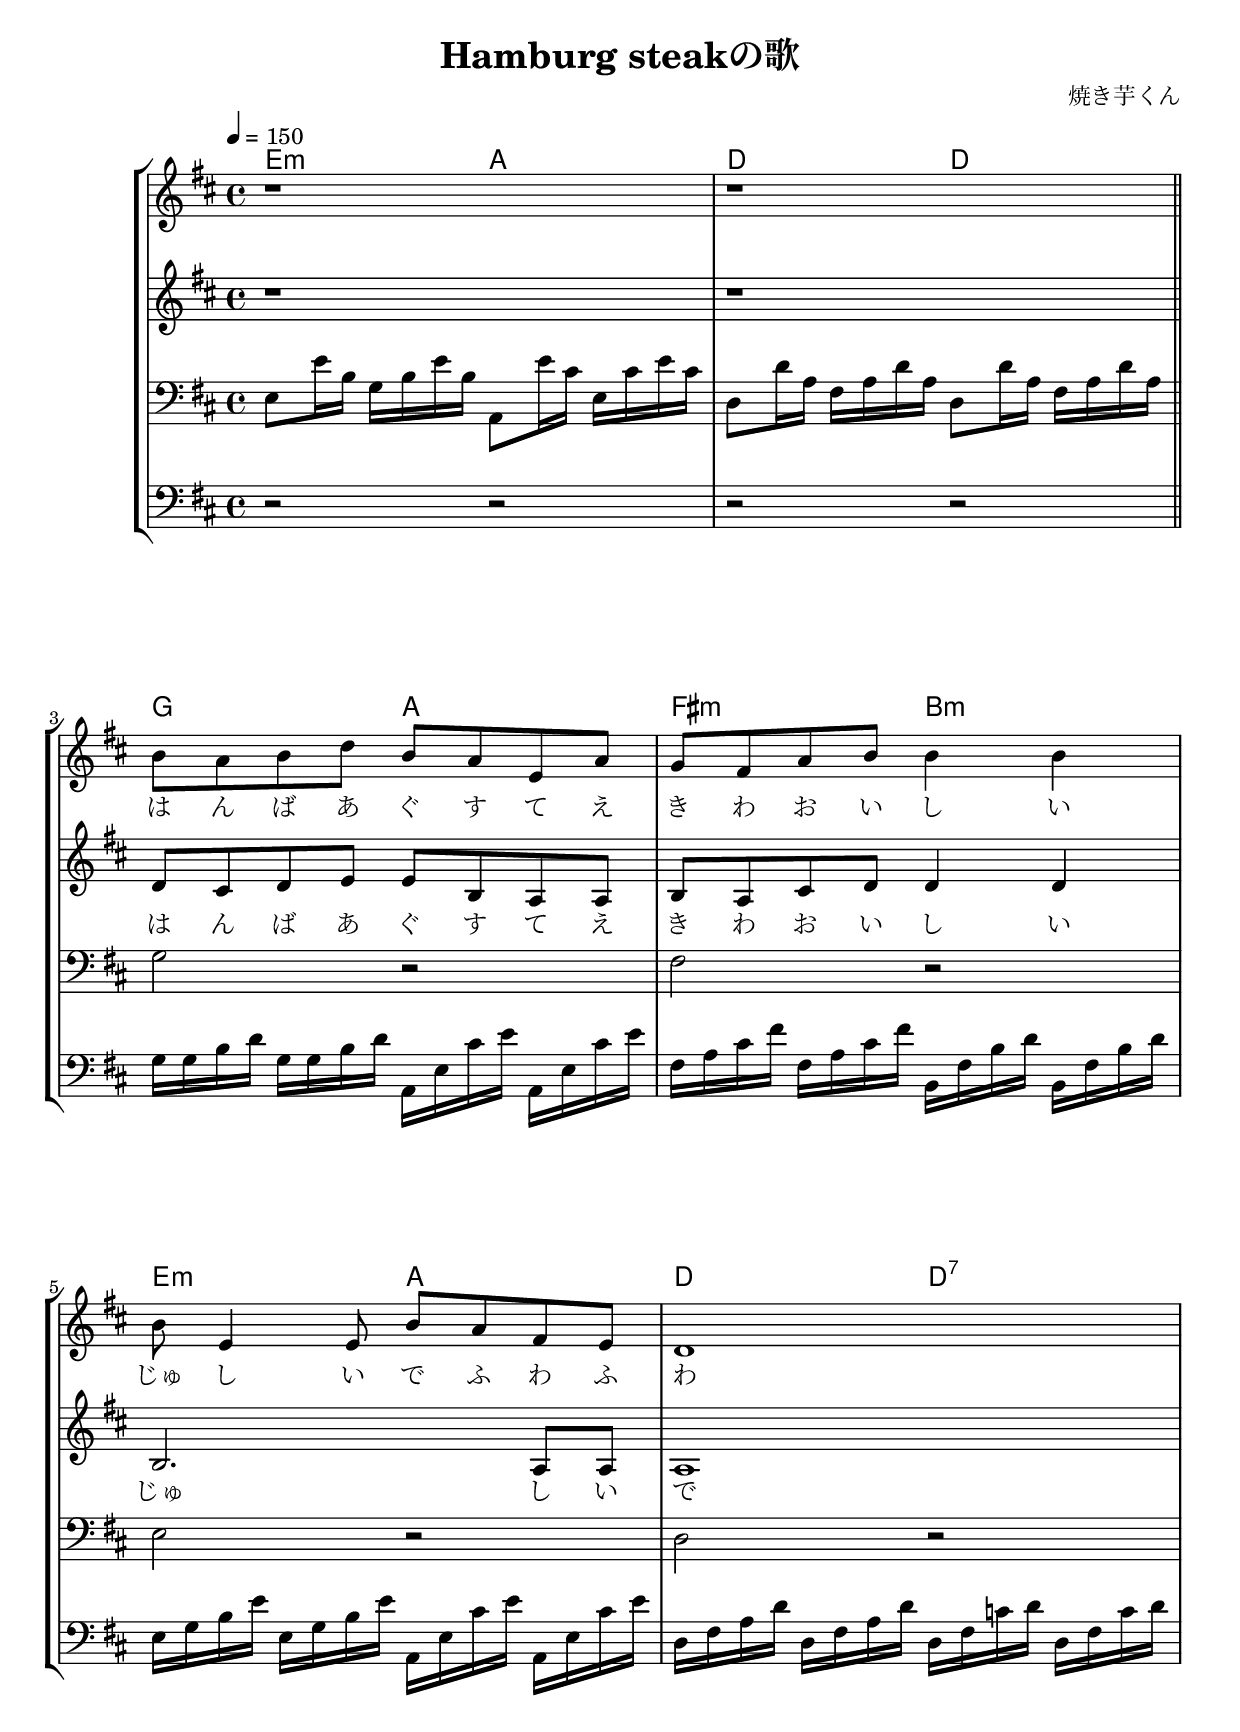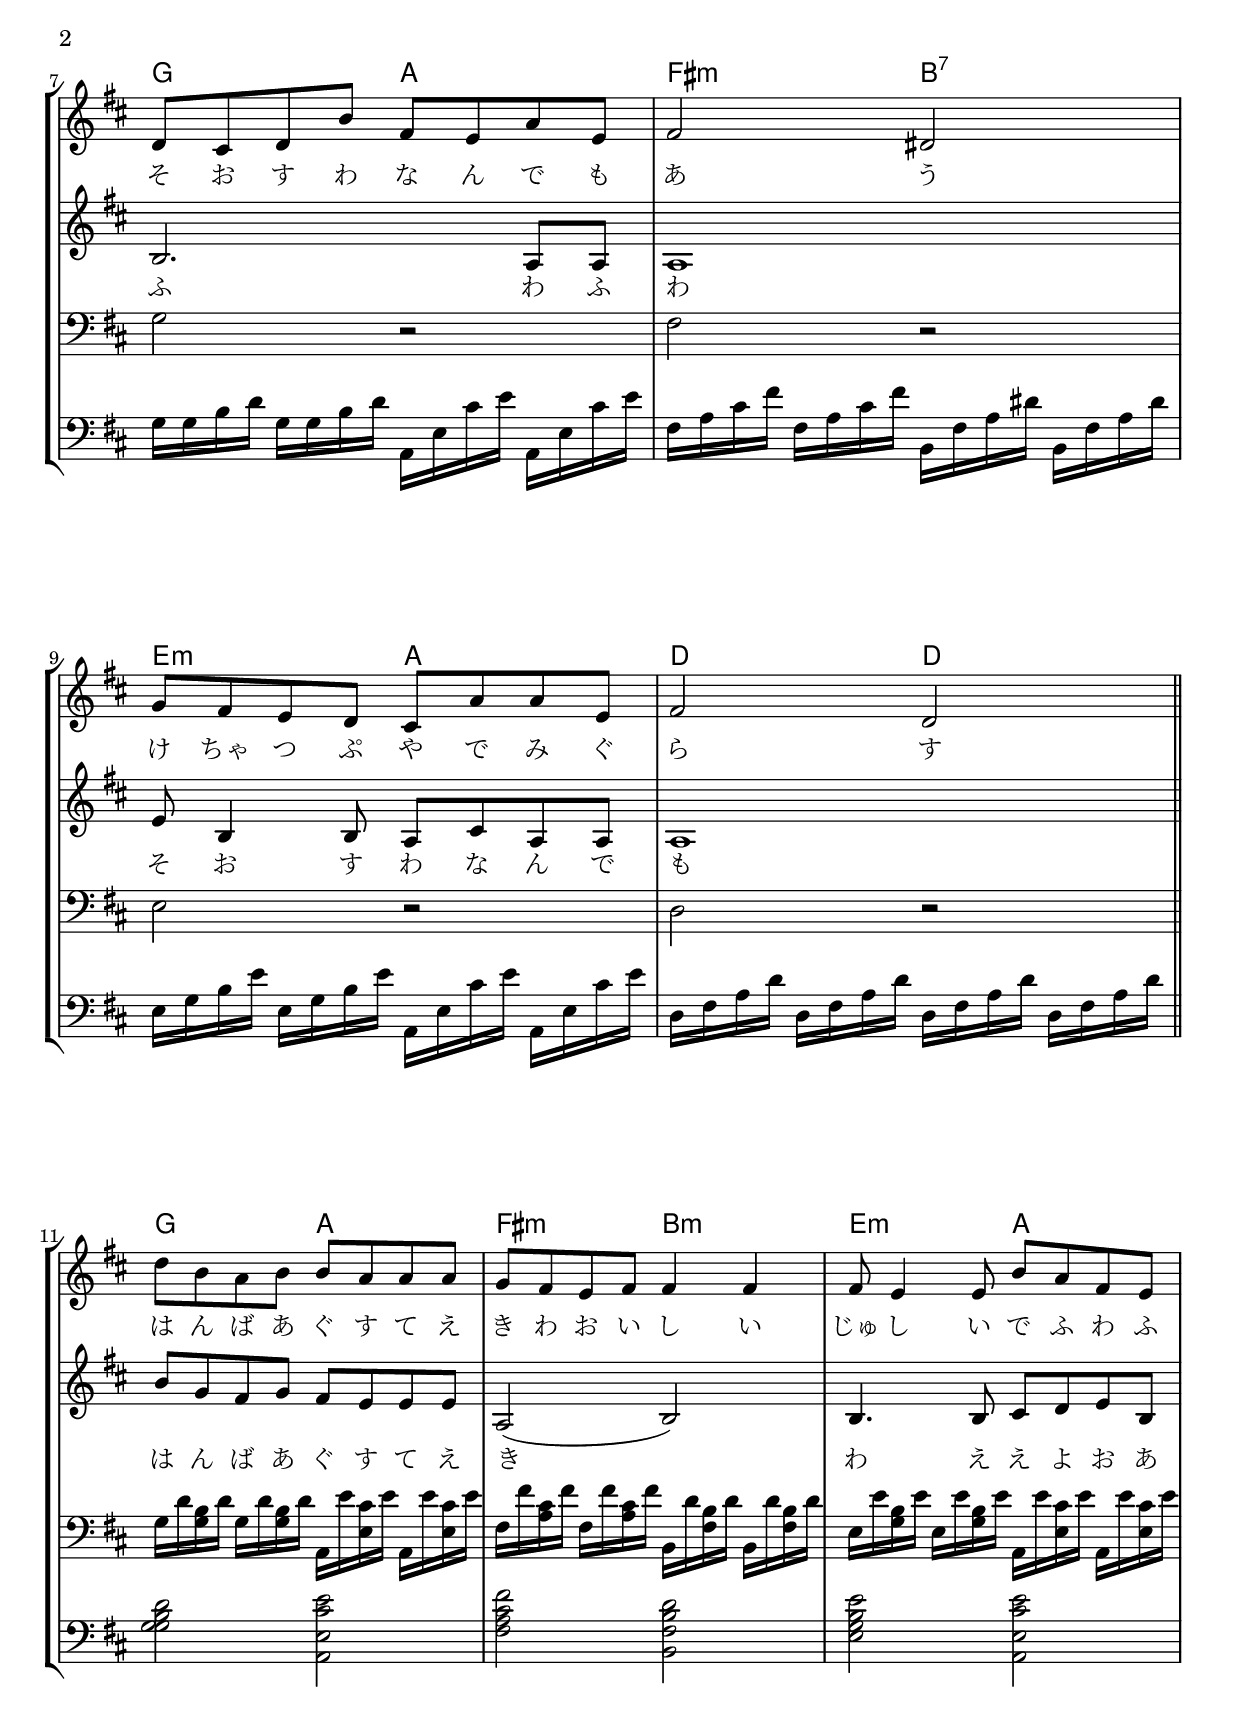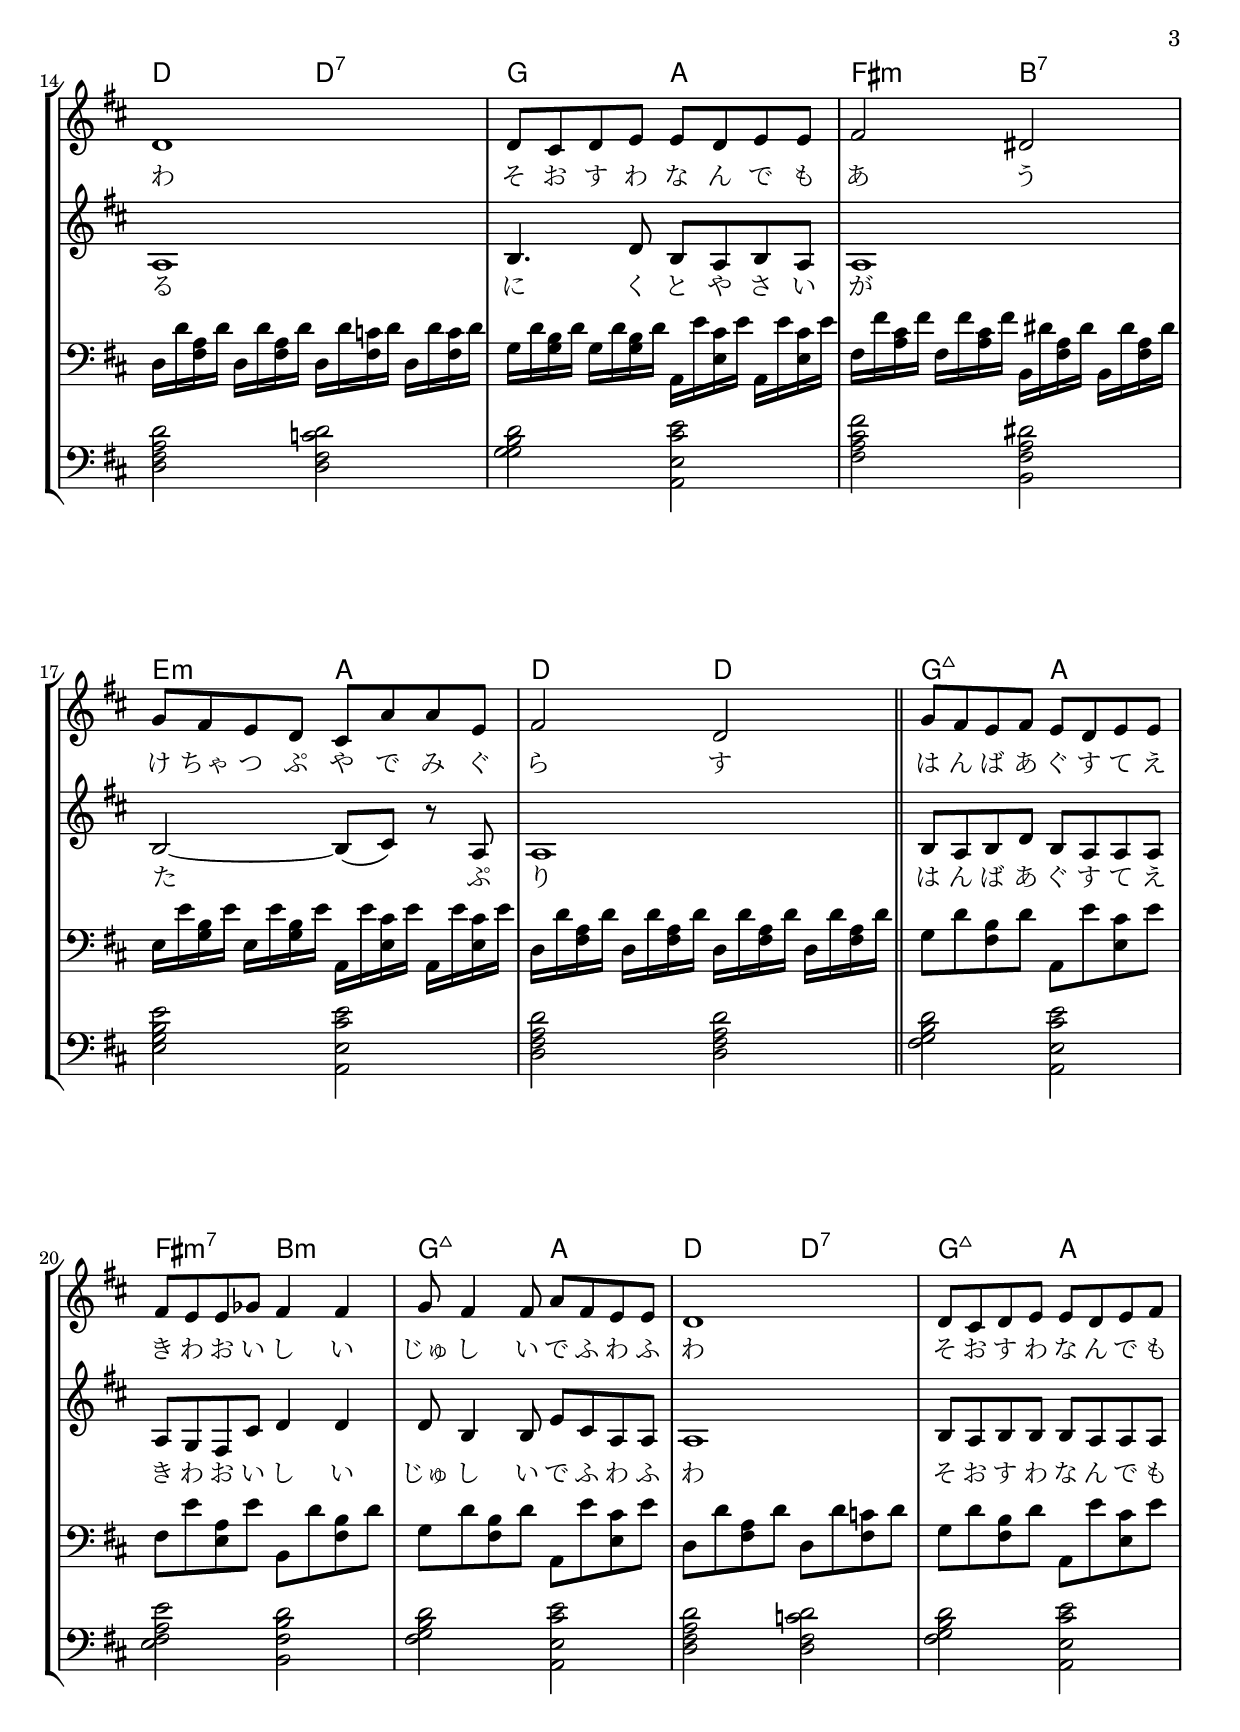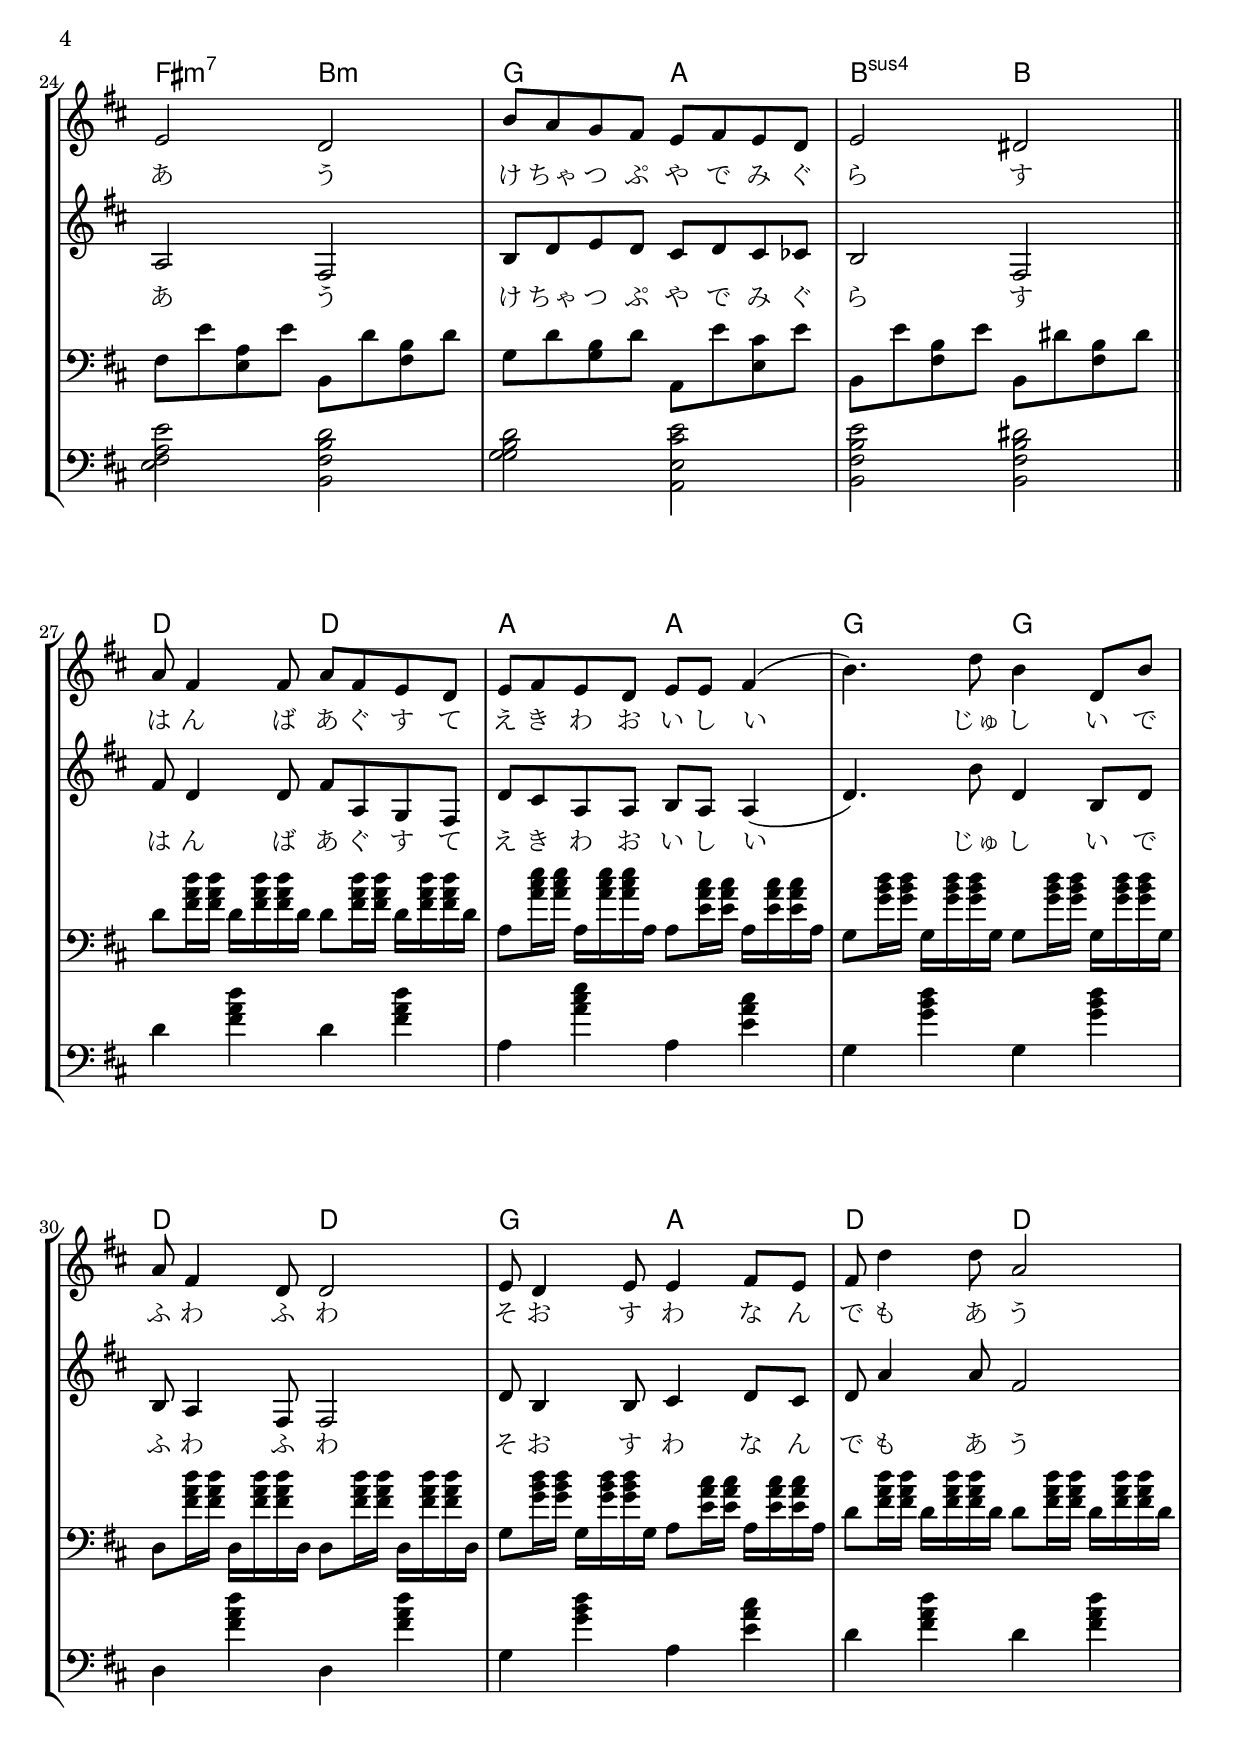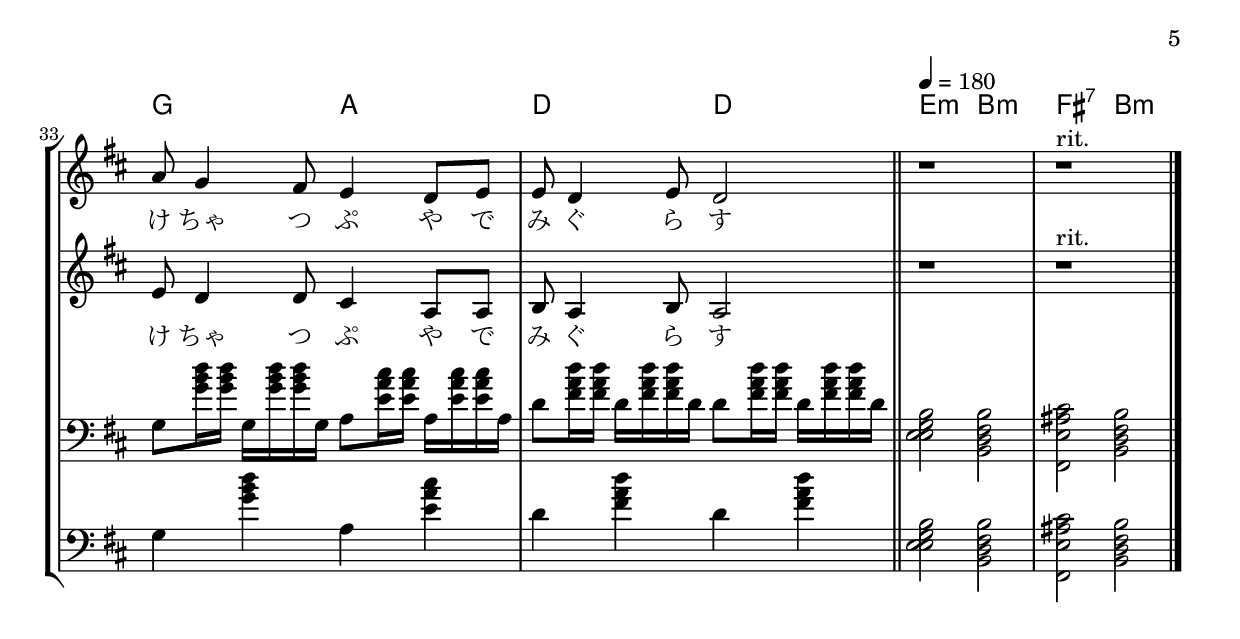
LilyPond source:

\version "2.12.1"

\header {
	title = \markup {"Hamburg steakの歌"}
	composer = \markup \center-column {焼き芋くん}
}

harmony = \chordmode {
	e2:m a d d 

	g a fis:m b:m e:m a d d:7 g a fis:m b:7 e:m a d d 

	g a fis:m b:m e:m a d d:7 g a fis:m b:7 e:m a d d 

	g:maj7 a fis:min7 b:m g:maj7 a d d:7 g:maj7 a fis:min7 b:m g a b:sus4 b 

	d d a a g g d d g a d d g a d d 

	e:m b:m fis:7 b:m 
}

melody = {
	\key d \major
	\tempo 4 = 150
	r1 | r1   
	\set Staff.midiInstrument = #"fss0.29"
	\set Staff.midiMinimumVolume = #0.7
	\set Staff.midiMaximumVolume = #0.9
	b'8  a'8  b'8  d''8  b'8  a'8  e'8  a'8 
	g'8  fis'8  a'8  b'8  b'4  b'4 
	b'8  e'4  e'8  b'8  a'8  fis'8  e'8 
	d'1 
	d'8  cis'8  d'8  b'8  fis'8  e'8  a'8  e'8 
	fis'2  dis'2 
	g'8  fis'8  e'8  d'8  cis'8  a'8  a'8  e'8 
	fis'2  d'2
	\set Staff.midiInstrument = #"fss0.32"
	\set Staff.midiMinimumVolume = #0.7
	\set Staff.midiMaximumVolume = #0.9
	d''8  b'8  a'8  b'8  b'8  a'8  a'8  a'8 
	g'8  fis'8  e'8  fis'8  fis'4  fis'4 
	fis'8  e'4  e'8  b'8  a'8  fis'8  e'8 
	d'1 
	d'8  cis'8  d'8  e'8  e'8  d'8  e'8  e'8 
	fis'2  dis'2 
	g'8  fis'8  e'8  d'8  cis'8  a'8  a'8  e'8 
	fis'2  d'2
	\set Staff.midiInstrument = #"fss0.29"
	\set Staff.midiMinimumVolume = #0.7
	\set Staff.midiMaximumVolume = #0.9
	g'8  fis'8  e'8  fis'8  e'8  d'8  e'8  e'8 
	fis'8  e'8  e'8  ges'8  fis'4  fis'4 
	g'8  fis'4  fis'8  a'8  fis'8  e'8  e'8 
	d'1 
	d'8  cis'8  d'8  e'8  e'8  d'8  e'8  fis'8 
	e'2  d'2 
	b'8  a'8  g'8  fis'8  e'8  fis'8  e'8  d'8 
	e'2  dis'2
	\set Staff.midiInstrument = #"fss0.29"
	\set Staff.midiMinimumVolume = #0.7
	\set Staff.midiMaximumVolume = #0.9
	a'8  fis'4  fis'8  a'8  fis'8  e'8  d'8 
	e'8  fis'8  e'8  d'8  e'8  e'8  fis'4 
	(b'4.)  d''8  b'4  d'8  b'8 
	a'8  fis'4  d'8  d'2 
	e'8  d'4  e'8  e'4  fis'8  e'8 
	fis'8  d''4  d''8  a'2 
	a'8  g'4  fis'8  e'4  d'8  e'8 
	e'8  d'4  e'8  d'2
	\tempo 4 = 180
	r1 | r1^"rit." \bar "|."
}

words = \lyricmode {
	
	は  ん  ば  あ  ぐ  す  て  え  き  わ  お  い  し  い  じゅ  し  い  で  ふ  わ  ふ  わ  そ  お  す  わ  な  ん  で  も  あ  う  け  ちゃ  つ  ぷ  や  で  み  ぐ  ら  す  
	は  ん  ば  あ  ぐ  す  て  え  き  わ  お  い  し  い  じゅ  し  い  で  ふ  わ  ふ  わ  そ  お  す  わ  な  ん  で  も  あ  う  け  ちゃ  つ  ぷ  や  で  み  ぐ  ら  す  
	は  ん  ば  あ  ぐ  す  て  え  き  わ  お  い  し  い  じゅ  し  い  で  ふ  わ  ふ  わ  そ  お  す  わ  な  ん  で  も  あ  う  け  ちゃ  つ  ぷ  や  で  み  ぐ  ら  す  
	は  ん  ば  あ  ぐ  す  て  え  き  わ  お  い  し  い  じゅ  し  い  で  ふ  わ  ふ  わ  そ  お  す  わ  な  ん  で  も  あ  う  け  ちゃ  つ  ぷ  や  で  み  ぐ  ら  す  
	
}

secondmelody = {
	\key d \major
	\tempo 4 = 150
	r1 | r1   
	\set Staff.midiInstrument = #"fss0.29"
	\set Staff.midiMinimumVolume = #0.7
	\set Staff.midiMaximumVolume = #0.9
	d'8  cis'8  d'8  e'8  e'8  b8  a8  a8 
	b8  a8  cis'8  d'8  d'4  d'4 
	b2.  a8  a8 
	a1 
	b2.  a8  a8 
	a1 
	e'8  b4  b8  a8  cis'8  a8  a8 
	a1
	\set Staff.midiInstrument = #"fss0.32"
	\set Staff.midiMinimumVolume = #0.7
	\set Staff.midiMaximumVolume = #0.9
	b'8  g'8  fis'8  g'8  fis'8  e'8  e'8  e'8 
	a2  (b2) 
	b4.  b8  cis'8  d'8  e'8  b8 
	a1 
	b4.  d'8  b8  a8  b8  a8 
	a1 
	b2~b8  (cis'8)  r8  a8 
	a1
	\set Staff.midiInstrument = #"fss0.29"
	\set Staff.midiMinimumVolume = #0.7
	\set Staff.midiMaximumVolume = #0.9
	b8  a8  b8  d'8  b8  a8  a8  a8 
	a8  g8  fis8  cis'8  d'4  d'4 
	d'8  b4  b8  e'8  cis'8  a8  a8 
	a1 
	b8  a8  b8  b8  b8  a8  a8  a8 
	a2  fis2 
	b8  d'8  e'8  d'8  cis'8  d'8  cis'8  ces'8 
	b2  fis2
	\set Staff.midiInstrument = #"fss0.29"
	\set Staff.midiMinimumVolume = #0.7
	\set Staff.midiMaximumVolume = #0.9
	fis'8  d'4  d'8  fis'8  a8  g8  fis8 
	d'8  cis'8  a8  a8  b8  a8  a4 
	(d'4.)  b'8  d'4  b8  d'8 
	b8  a4  fis8  fis2 
	d'8  b4  b8  cis'4  d'8  cis'8 
	d'8  a'4  a'8  fis'2 
	e'8  d'4  d'8  cis'4  a8  a8 
	b8  a4  b8  a2
	\tempo 4 = 180
	r1 | r1^"rit." \bar "|."
}

secondwords = \lyricmode {
	
	は  ん  ば  あ  ぐ  す  て  え  き  わ  お  い  し  い  じゅ  し  い  で  ふ  わ  ふ  わ  そ  お  す  わ  な  ん  で  も  
	は  ん  ば  あ  ぐ  す  て  え  き  わ  え  え  よ  お  あ  る  に  く  と  や  さ  い  が  た  ぷ  り  
	は  ん  ば  あ  ぐ  す  て  え  き  わ  お  い  し  い  じゅ  し  い  で  ふ  わ  ふ  わ  そ  お  す  わ  な  ん  で  も  あ  う  け  ちゃ  つ  ぷ  や  で  み  ぐ  ら  す  
	は  ん  ば  あ  ぐ  す  て  え  き  わ  お  い  し  い  じゅ  し  い  で  ふ  わ  ふ  わ  そ  お  す  わ  な  ん  で  も  あ  う  け  ちゃ  つ  ぷ  や  で  み  ぐ  ら  す  
	
}

tempochange = {
	\tempo 4 = 150
	r1 | r1 \bar "||"
	\tempo 4 = 150
	r1 | r1 | r1 | r1 | r1 | r1 | r1 | r1 \bar "||"
	\tempo 4 = 150
	r1 | r1 | r1 | r1 | r1 | r1 | r1 | r1 \bar "||"
	\tempo 4 = 150
	r1 | r1 | r1 | r1 | r1 | r1 | r1 | r1 \bar "||"
	\tempo 4 = 150
	r1 | r1 | r1 | r1 | r1 | r1 | r1 | r1 \bar "||"
	\tempo 4 = 180
	r1 | \tempo 4 = 135 r2 \tempo 4 = 120 r2 \bar "|."
}

mainacc = {
	\clef bass
	\set Staff.midiInstrument = #"Applause"
	\set Staff.midiMinimumVolume = #0.3
	\set Staff.midiMaximumVolume = #0.6
	\key d \major
	\tempo 4 = 150
	e8 e'16 b16   g16 b16 e'16 b16
	a,8 e'16 cis'16   e16 cis'16 e'16 cis'16
	d8 d'16 a16   fis16 a16 d'16 a16
	d8 d'16 a16   fis16 a16 d'16 a16
	\bar "||"

	\set Staff.midiInstrument = #"Lead 2 (sawtooth)"
	\set Staff.midiMinimumVolume = #0.3
	\set Staff.midiMaximumVolume = #0.6
	g2
	r2
	fis2
	r2
	e2
	r2
	d2
	r2
	g2
	r2
	fis2
	r2
	e2
	r2
	d2
	r2
	\bar "||"

	\set Staff.midiInstrument = #"Lead 2 (sawtooth)"
	\set Staff.midiMinimumVolume = #0.3
	\set Staff.midiMaximumVolume = #0.6
	g16 d' <g b> d' g d' <g b> d'
	a,16 e' <e cis'> e' a, e' <e cis'> e'
	fis16 fis' <a cis'> fis' fis fis' <a cis'> fis'
	b,16 d' <fis b> d' b, d' <fis b> d'
	e16 e' <g b> e' e e' <g b> e'
	a,16 e' <e cis'> e' a, e' <e cis'> e'
	d16 d' <fis a> d' d d' <fis a> d'
	d16 d' <fis c'> d' d d' <fis c'> d'
	g16 d' <g b> d' g d' <g b> d'
	a,16 e' <e cis'> e' a, e' <e cis'> e'
	fis16 fis' <a cis'> fis' fis fis' <a cis'> fis'
	b,16 dis' <fis a> dis' b, dis' <fis a> dis'
	e16 e' <g b> e' e e' <g b> e'
	a,16 e' <e cis'> e' a, e' <e cis'> e'
	d16 d' <fis a> d' d d' <fis a> d'
	d16 d' <fis a> d' d d' <fis a> d'
	\bar "||"

	\set Staff.midiInstrument = #"Electric Grand"
	\set Staff.midiMinimumVolume = #0.3
	\set Staff.midiMaximumVolume = #0.6
	g8 d' <fis b> d'
	a,8 e' <e cis'> e'
	fis8 e' <e a> e'
	b,8 d' <fis b> d'
	g8 d' <fis b> d'
	a,8 e' <e cis'> e'
	d8 d' <fis a> d'
	d8 d' <fis c'> d'
	g8 d' <fis b> d'
	a,8 e' <e cis'> e'
	fis8 e' <e a> e'
	b,8 d' <fis b> d'
	g8 d' <g b> d'
	a,8 e' <e cis'> e'
	b,8 e' <fis b> e'
	b,8 dis' <fis b> dis'
	\bar "||"

	\set Staff.midiInstrument = #"Lead 2 (sawtooth)"
	\set Staff.midiMinimumVolume = #0.3
	\set Staff.midiMaximumVolume = #0.6
	d'8 <fis' a' d''>16 <fis' a' d''>16   d'16 <fis' a' d''>16 <fis' a' d''>16 d'16
	d'8 <fis' a' d''>16 <fis' a' d''>16   d'16 <fis' a' d''>16 <fis' a' d''>16 d'16
	a8 <a' cis'' e''>16 <a' cis'' e''>16   a16 <a' cis'' e''>16 <a' cis'' e''>16 a16
	a8 <e' a' cis''>16 <e' a' cis''>16   a16 <e' a' cis''>16 <e' a' cis''>16 a16
	g8 <g' b' d''>16 <g' b' d''>16   g16 <g' b' d''>16 <g' b' d''>16 g16
	g8 <g' b' d''>16 <g' b' d''>16   g16 <g' b' d''>16 <g' b' d''>16 g16
	d8 <fis' a' d''>16 <fis' a' d''>16   d16 <fis' a' d''>16 <fis' a' d''>16 d16
	d8 <fis' a' d''>16 <fis' a' d''>16   d16 <fis' a' d''>16 <fis' a' d''>16 d16
	g8 <g' b' d''>16 <g' b' d''>16   g16 <g' b' d''>16 <g' b' d''>16 g16
	a8 <e' a' cis''>16 <e' a' cis''>16   a16 <e' a' cis''>16 <e' a' cis''>16 a16
	d'8 <fis' a' d''>16 <fis' a' d''>16   d'16 <fis' a' d''>16 <fis' a' d''>16 d'16
	d'8 <fis' a' d''>16 <fis' a' d''>16   d'16 <fis' a' d''>16 <fis' a' d''>16 d'16
	g8 <g' b' d''>16 <g' b' d''>16   g16 <g' b' d''>16 <g' b' d''>16 g16
	a8 <e' a' cis''>16 <e' a' cis''>16   a16 <e' a' cis''>16 <e' a' cis''>16 a16
	d'8 <fis' a' d''>16 <fis' a' d''>16   d'16 <fis' a' d''>16 <fis' a' d''>16 d'16
	d'8 <fis' a' d''>16 <fis' a' d''>16   d'16 <fis' a' d''>16 <fis' a' d''>16 d'16
	\bar "||"

	\set Staff.midiInstrument = #"Telephone Ring"
	\set Staff.midiMinimumVolume = #0.3
	\set Staff.midiMaximumVolume = #0.6
	\tempo 4 = 180
	<e e g b>2
	<b, d fis b>2
	<fis, e ais cis'>2
	<b, d fis b>2
	\bar "|."
}

subacc = {
	\clef bass
	\set Staff.midiInstrument = #"Taiko Drum"
	\set Staff.midiMinimumVolume = #0.3
	\set Staff.midiMaximumVolume = #0.6
	\key d \major
	\tempo 4 = 150
	r2
	r2
	r2
	r2
	\bar "||"

	\set Staff.midiInstrument = #"Overdriven Guitar"
	\set Staff.midiMinimumVolume = #0.3
	\set Staff.midiMaximumVolume = #0.6
	g16 g b d' g g b d'
	a,16 e cis' e' a, e cis' e'
	fis16 a cis' fis' fis a cis' fis'
	b,16 fis b d' b, fis b d'
	e16 g b e' e g b e'
	a,16 e cis' e' a, e cis' e'
	d16 fis a d' d fis a d'
	d16 fis c' d' d fis c' d'
	g16 g b d' g g b d'
	a,16 e cis' e' a, e cis' e'
	fis16 a cis' fis' fis a cis' fis'
	b,16 fis a dis' b, fis a dis'
	e16 g b e' e g b e'
	a,16 e cis' e' a, e cis' e'
	d16 fis a d' d fis a d'
	d16 fis a d' d fis a d'
	\bar "||"

	\set Staff.midiInstrument = #"Overdriven Guitar"
	\set Staff.midiMinimumVolume = #0.3
	\set Staff.midiMaximumVolume = #0.6
	<g g b d'>2
	<a, e cis' e'>2
	<fis a cis' fis'>2
	<b, fis b d'>2
	<e g b e'>2
	<a, e cis' e'>2
	<d fis a d'>2
	<d fis c' d'>2
	<g g b d'>2
	<a, e cis' e'>2
	<fis a cis' fis'>2
	<b, fis a dis'>2
	<e g b e'>2
	<a, e cis' e'>2
	<d fis a d'>2
	<d fis a d'>2
	\bar "||"

	\set Staff.midiInstrument = #"Rock Organ"
	\set Staff.midiMinimumVolume = #0.3
	\set Staff.midiMaximumVolume = #0.6
	<g fis b d'>2
	<a, e cis' e'>2
	<fis e a e'>2
	<b, fis b d'>2
	<g fis b d'>2
	<a, e cis' e'>2
	<d fis a d'>2
	<d fis c' d'>2
	<g fis b d'>2
	<a, e cis' e'>2
	<fis e a e'>2
	<b, fis b d'>2
	<g g b d'>2
	<a, e cis' e'>2
	<b, fis b e'>2
	<b, fis b dis'>2
	\bar "||"

	\set Staff.midiInstrument = #"Harmonica"
	\set Staff.midiMinimumVolume = #0.3
	\set Staff.midiMaximumVolume = #0.6
	d'4 <fis' a' d''>4
	d'4 <fis' a' d''>4
	a4 <a' cis'' e''>4
	a4 <e' a' cis''>4
	g4 <g' b' d''>4
	g4 <g' b' d''>4
	d4 <fis' a' d''>4
	d4 <fis' a' d''>4
	g4 <g' b' d''>4
	a4 <e' a' cis''>4
	d'4 <fis' a' d''>4
	d'4 <fis' a' d''>4
	g4 <g' b' d''>4
	a4 <e' a' cis''>4
	d'4 <fis' a' d''>4
	d'4 <fis' a' d''>4
	\bar "||"

	\set Staff.midiInstrument = #"Orchestra Hit"
	\set Staff.midiMinimumVolume = #0.3
	\set Staff.midiMaximumVolume = #0.6
	\tempo 4 = 180
	<e e g b>2
	<b, d fis b>2
	<fis, e ais cis'>2
	<b, d fis b>2
	\bar "|."
}

percA = {
	\drummode {
	r1  |hh4 hh4 hh2  \bar "||"
	r8 hho8 hho8 hho8 hho8 hho8 hho8 hho8  |hho8 hho8 hho8 hho8 hho8 hho8 hho8 hho8  |r8 hho8 hho8 hho8 hho8 hho8 hho8 hho8  |hho8 hho8 hho8 hho8 hho2  |r8 hho8 hho8 hho8 hho8 hho8 hho8 hho8  |hho8 hho8 hho8 hho8 hho8 hho8 hho8 hho8  |r8 hho8 hho8 hho8 hho8 hho8 hho8 hho8  |hho8 hho8 hho2.  \bar "||"
	r4 hh4 hh4 hh4  |hh4 hh4 hh4 hh4  |hh4 hh4 hh4 hh4  |hh4 hh4 hh4 hh4  |r4 hh4 hh4 hh4  |hh4 hh4 hh4 hh4  |hh4 hh4 hh4 hh4  |r1  \bar "||"
	r4 hh8. hh4 r16 hh4  |hh4 hh8 hh4. hh4  |hh4 hh8. hh4 r16 hh4  |hh4 hh8 hh4. hh4  |r4 hh8. hh4 r16 hh4  |hh4 hh8 hh4. hh4  |hh4 hh8. hh4 r16 hh4  |hh4 hh8 hh4. hh4  \bar "||"
	r1  |r2. hho4  |r1  |r2. hho4  |r1  |r2. hho4  |r1  |r2. hho4  \bar "||"
	r8 hh4 hh4 hh4 hh8  |r8 hh4 hh4 hh8 hh16 hh16 hh16 hh16  \bar "|."
	}
}

percB = {
	\drummode {
	sn4 sn4 sn4 sn4  |r4 sn4 r16 sn16 sn16 sn16 sn16 sn16 sn16 sn16  \bar "||"
	r8 sn4 sn4 sn4 sn8  |r8 sn4 sn4 sn4 sn8  |r8 sn4 sn4 sn4 sn8  |r8 sn4 sn8 sn8 sn16 sn4 r16  |r8 sn4 sn4 sn4 sn8  |r8 sn4 sn4 sn4 sn8  |r8 sn4 sn4 sn4 sn8  |r8 sn8. sn16 sn8 sn16 sn16 sn16 sn8. sn8  \bar "||"
	r4 sn8 sn4. sn4  |r4 sn8 sn4. sn4  |r4 sn8 sn4. sn4  |r4 sn8 sn4. sn4  |r4 sn8 sn4. sn4  |r4 sn8 sn4. sn4  |r4 sn8 sn4. sn4  |sn16 sn16 sn16 sn16 sn16 sn16 sn16 sn16 sn16 sn16 sn16 sn16 sn16 sn16 sn16 sn16  \bar "||"
	r8 hhp4 hhp4 hhp4 hhp8  |r8 hhp2 hhp4 hhp8  |r8 hhp4 hhp4 hhp4 hhp8  |r8 hhp2 hhp4 hhp8  |r8 hhp4 hhp4 hhp4 hhp8  |r8 hhp2 hhp4 hhp8  |r8 hhp4 hhp4 hhp4 hhp8  |r8 hhp2 hhp4.  \bar "||"
	r16 hhp16 hhp8 hhp16 hhp8 hhp2 r16  |r16 hhp16 hhp8 hhp16 hhp8 hhp2 r16  |r16 hhp16 hhp8 hhp16 hhp8 hhp2 r16  |r16 hhp16 hhp8 hhp16 hhp8 hhp2 r16  |r16 hhp16 hhp8 hhp16 hhp8 hhp2 r16  |r16 hhp16 hhp8 hhp16 hhp8 hhp2 r16  |r16 hhp16 hhp8 hhp16 hhp8 hhp2 r16  |r16 hhp16 hhp8 hhp16 hhp8 hhp2 hhp16  \bar "||"
	r8 sn4 sn4 sn4 sn8  |r8 sn4 sn4 sn8 sn16 sn16 sn16 sn16  \bar "|."
	}
}

percC = {
	\drummode {
	bd16 bd16 bd16 bd16 bd16 bd16 bd16 bd16 bd16 bd16 bd16 bd16 bd16 bd16 bd16 bd16  |bd8 bd8 bd8 bd8 bd8 bd8 bd8 bd8  \bar "||"
	bd4 bd4 bd8. bd8 bd8.  |bd4 bd4 bd8. bd8 bd8.  |bd4 bd4 bd8. bd8 bd8.  |bd4 bd4 r16 bd4. r16  |bd4 bd4 bd8. bd8 bd8.  |bd4 bd4 bd8. bd8 bd8.  |bd4 bd4 bd8. bd8 bd8.  |bd8 bd8 bd8. bd8. bd8 bd8 bd8  \bar "||"
	bd4 bd4 bd4 bd4  |bd4 bd4 bd4 bd8 bd8  |bd4 bd4 bd4 bd4  |bd4 bd4 bd4 bd8 bd8  |bd4 bd4 bd4 bd4  |bd4 bd4 bd4 bd8 bd8  |bd4 bd4 bd4 bd4  |bd4 bd4 bd8 bd8 bd8 bd8  \bar "||"
	r4 sn2 sn8. sn16  |r4 sn2 sn8. sn16  |r4 sn2 sn8. sn16  |r4 sn2 sn8. sn16  |r4 sn2 sn8. sn16  |r4 sn2 sn8. sn16  |r4 sn2 sn8. sn16  |r4 sn2 sn8 sn16 sn16  \bar "||"
	hh8. hh8. hh2 r8  |hh8. hh8. hh2 hh8  |hh8. hh8. hh2 r8  |hh8. hh8. hh2 hh8  |hh8. hh8. hh2 r8  |hh8. hh8. hh2 hh8  |hh8. hh8. hh2 r8  |hh8. hh8. hh4 hh4 hh8  \bar "||"
	bd16 bd4. r16 bd16 bd8. bd4  |r1  \bar "|."
	}
}

percD = {
	\drummode {
	r1  |r8 hho4 hho2 r8  \bar "||"
	cymc1  |r1  |cymc1  |r1  |cymc1  |r1  |cymc1  |r1  \bar "||"
	r8 hhp4 hhp4 hhp4 hhp8  |r8 hhp4 hhp4 hhp4 hhp8  |r8 hhp4 hhp4 hhp4 hhp8  |r8 hhp4 hhp4 hhp4 hhp8  |r8 hhp4 hhp4 hhp4 hhp8  |r8 hhp4 hhp4 hhp4 hhp8  |r8 hhp4 hhp4 hhp4 hhp8  |r8 hhp4 hhp4 hhp4 hhp8  \bar "||"
	bd4. r16 bd8. bd4 bd8  |bd8 bd4 r16 bd8. bd4 bd8  |bd4. r16 bd8. bd4 bd8  |bd8 bd4 r16 bd8. bd4 bd8  |bd4. r16 bd8. bd4 bd8  |bd8 bd4 r16 bd8. bd4 bd8  |bd4. r16 bd8. bd4 bd8  |bd8 bd4 r16 bd8. bd4 bd8  \bar "||"
	r2 ss2  |r2 ss2  |r2 ss2  |r2 ss2  |r2 ss2  |r2 ss2  |r2 ss2  |r2 ss2  \bar "||"
	r2 r16 cymc16 cymc4.  |r4 cymc16 cymc2 cymc8.  \bar "|."
	}
}

percE = {
	\drummode {
	cymc4 cymc4 cymc4 cymc4  |r1 \bar "||"
	r1 |r1 |r1 |r2. tommh16 tommh8.  |r1 |r1 |r1 |r2. tommh16 tommh8.  \bar "||"
	cymc1  |r1 |r1 |r1 |cymc1  |r1 |r1 |r1 \bar "||"
	r1  |r4. r16 hho2 r16  |r1  |r4. r16 hho2 r16  |r1  |r4. r16 hho2 r16  |r1  |r4. r16 hho2 r16  \bar "||"
	bd2 r8 bd4 bd8  |bd4. bd4 bd4 bd8  |bd2 r8 bd4 bd8  |bd4. bd4 bd4 bd8  |bd2 r8 bd4 bd8  |bd4. bd4 bd4 bd8  |bd2 r8 bd4 bd8  |bd4. bd4 bd4.  \bar "||"
	r1  |tomfh16 tomfh2. r8.  \bar "|."
	}
}

percF = {
	\drummode {
	r8 tommh2 tommh8. tommh16 tommh8  |r1 \bar "||"
	r1 |r1 |r1 |r2. r8 tomfh16 tomfh16  |r1 |r1 |r1 |r2. r8 tomfh8  \bar "||"
	r1 | r1 | r1 | r1 | r1 | r1 | r1 | r1 \bar "||"
	cymc1  |r1 |r1 |r1 |cymc1  |r1 |r1 |r1 \bar "||"
	r1 | r1 | r1 | r1 | r1 | r1 | r1 | r1 \bar "||"
	r2 r8 rb4 rb8  |r1  \bar "|."
	}
}

percG = {
	\drummode {
	r4. toml16 toml2 toml16  |r1 \bar "||"
	r1 |r1 |r1 |r1 |r1 |r1 |r1 |r2. tomml16 tomml8.  \bar "||"
	r1 | r1 | r1 | r1 | r1 | r1 | r1 | r1 \bar "||"
	r1 | r1 | r1 | r1 | r1 | r1 | r1 | r1 \bar "||"
	r1 | r1 | r1 | r1 | r1 | r1 | r1 | r1 \bar "||"
	r4. hc16 hc2 r16  |r4 r16 hc8. hc16 hc4. r16  \bar "|."
	}
}

percH = {
	\drummode {
	r1 | r1 \bar "||"
	r1 | r1 | r1 | r1 | r1 | r1 | r1 | r1 \bar "||"
	r1 | r1 | r1 | r1 | r1 | r1 | r1 | r1 \bar "||"
	r1 | r1 | r1 | r1 | r1 | r1 | r1 | r1 \bar "||"
	r1 | r1 | r1 | r1 | r1 | r1 | r1 | r1 \bar "||"
	r8. cymr16 cymr2 r16 cymr8.  |r16 cymr4 r16 cymr4 r16 cymr8 cymr8.  \bar "|."
	}
}

\score {
	<<
		\new StaffGroup <<
			\new ChordNames {\harmony}
			\new Voice = "melody" {\melody}
			\new Lyrics \lyricsto "melody" \words
			\new Voice = "secondmelody" {\secondmelody}
			\new Lyrics \lyricsto "secondmelody" \secondwords
			\new Staff = "mainacc" {\mainacc}
			\new Staff = "subacc" {\subacc}
		>>
	>>
	\layout { }
}
